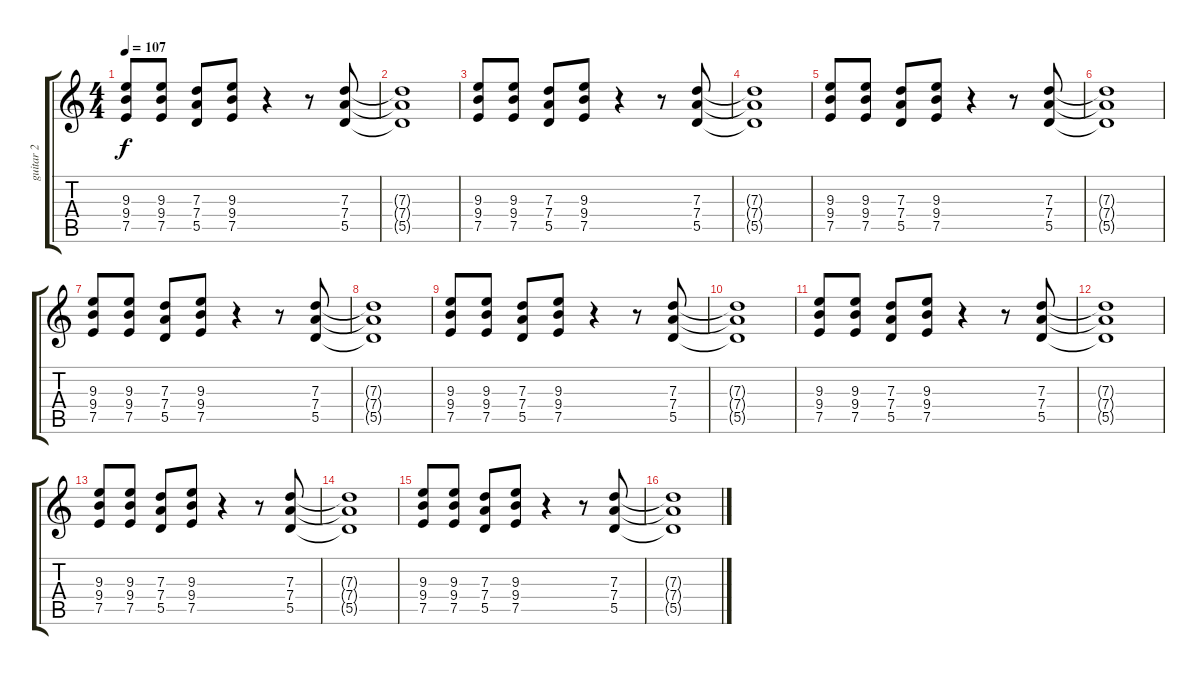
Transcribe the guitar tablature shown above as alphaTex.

\track ("guitar 2" "guitar 2") {instrument overdrivenguitar}
\staff {score tabs}
\tuning (E4 B3 G3 D3 A2 E2) {hide}
\ts (4 4)
\tempo 107
\clef g2
\ks c
(9.3 9.4 7.5).8{dy f instrument overdrivenguitar} (9.3 9.4 7.5).8 (7.3 7.4 5.5).8 (9.3 9.4 7.5).8 r.4 r.8 (7.3 7.4 5.5).8 |
(7.3{t} 7.4{t} 5.5{t}).1 |
(9.3 9.4 7.5).8 (9.3 9.4 7.5).8 (7.3 7.4 5.5).8 (9.3 9.4 7.5).8 r.4 r.8 (7.3 7.4 5.5).8 |
(7.3{t} 7.4{t} 5.5{t}).1 |
(9.3 9.4 7.5).8 (9.3 9.4 7.5).8 (7.3 7.4 5.5).8 (9.3 9.4 7.5).8 r.4 r.8 (7.3 7.4 5.5).8 |
(7.3{t} 7.4{t} 5.5{t}).1 |
(9.3 9.4 7.5).8 (9.3 9.4 7.5).8 (7.3 7.4 5.5).8 (9.3 9.4 7.5).8 r.4 r.8 (7.3 7.4 5.5).8 |
(7.3{t} 7.4{t} 5.5{t}).1 |
(9.3 9.4 7.5).8 (9.3 9.4 7.5).8 (7.3 7.4 5.5).8 (9.3 9.4 7.5).8 r.4 r.8 (7.3 7.4 5.5).8 |
(7.3{t} 7.4{t} 5.5{t}).1 |
(9.3 9.4 7.5).8 (9.3 9.4 7.5).8 (7.3 7.4 5.5).8 (9.3 9.4 7.5).8 r.4 r.8 (7.3 7.4 5.5).8 |
(7.3{t} 7.4{t} 5.5{t}).1 |
(9.3 9.4 7.5).8 (9.3 9.4 7.5).8 (7.3 7.4 5.5).8 (9.3 9.4 7.5).8 r.4 r.8 (7.3 7.4 5.5).8 |
(7.3{t} 7.4{t} 5.5{t}).1 |
(9.3 9.4 7.5).8 (9.3 9.4 7.5).8 (7.3 7.4 5.5).8 (9.3 9.4 7.5).8 r.4 r.8 (7.3 7.4 5.5).8 |
(7.3{t} 7.4{t} 5.5{t}).1
